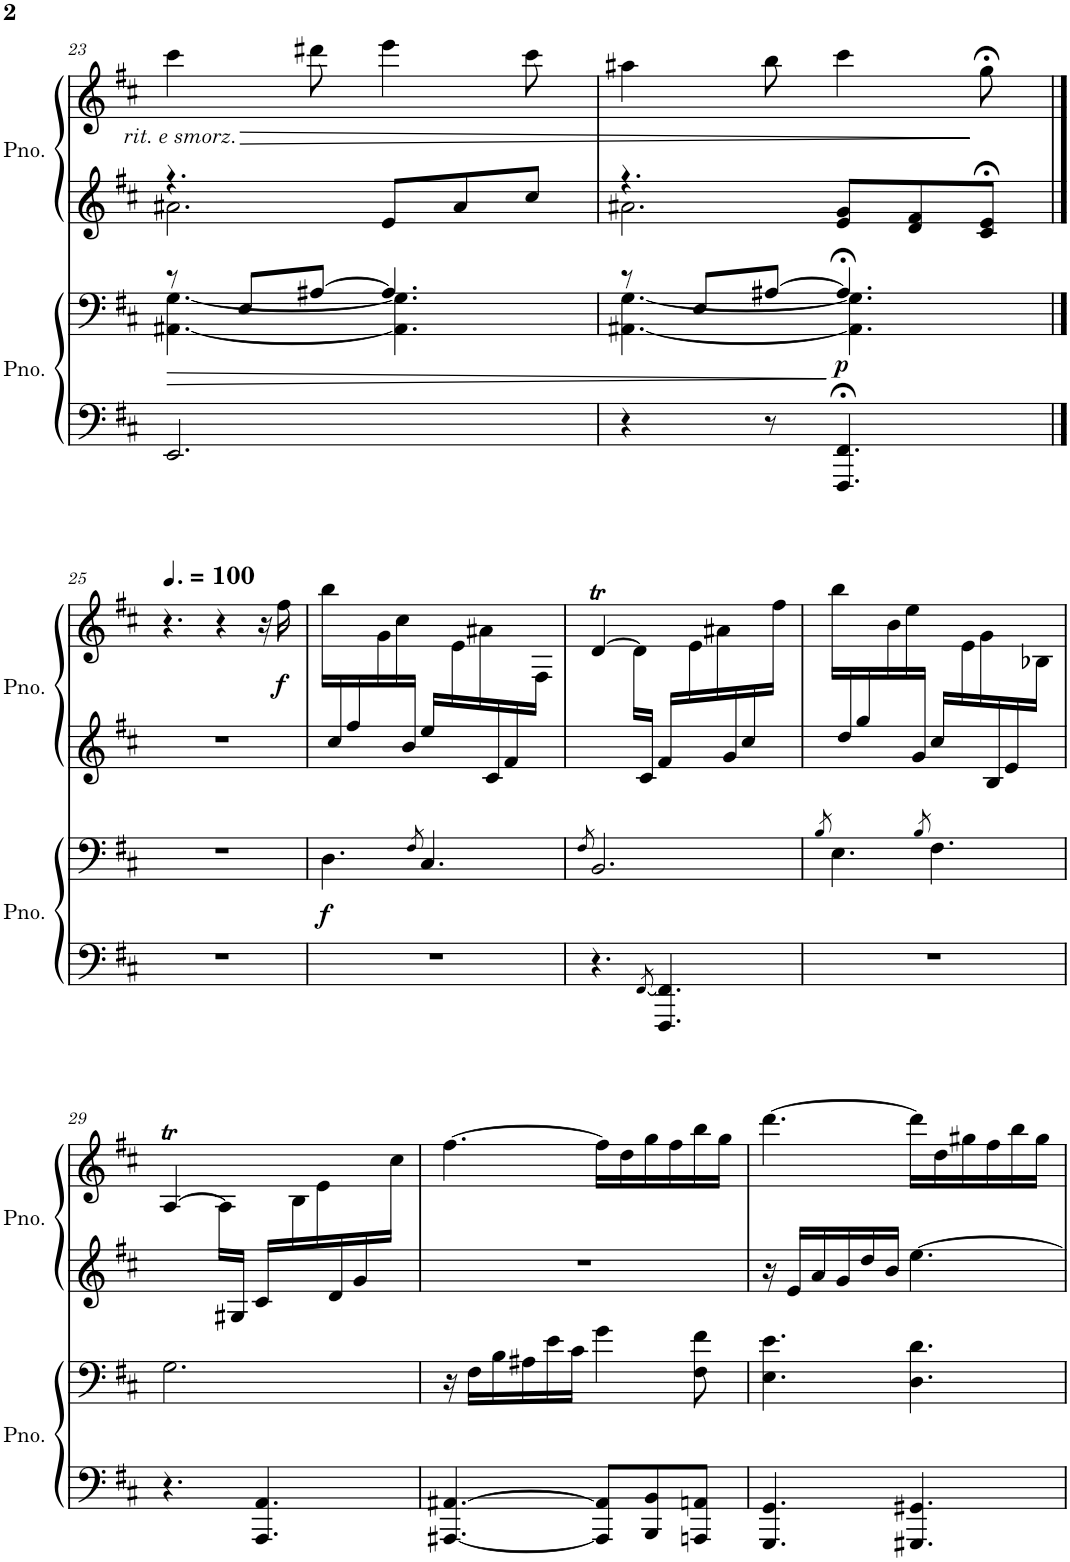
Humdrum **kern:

**kern	**kern	**dynam	**kern	**kern	**dynam
*part2	*part2	*part2	*part1	*part1	*part1
*staff4	*staff3	*staff3/4	*staff2	*staff1	*staff1/2
*I"Piano	*	*	*I"Piano	*	*
*I'Pno.	*	*	*I'Pno.	*	*
!!LO:PB:g=z
*clefF4	*clefF4	*	*clefG2	*clefG2	*
*k[f#c#]	*k[f#c#]	*	*k[f#c#]	*k[f#c#]	*
*M6/8	*M6/8	*	*M6/8	*M6/8	*
=23	=23	=23	=23	=23	=23
!	!	!	!	!LO:TX:b:i:t=rit. e smorz.	!
!	!	!LO:HP:b	!	!	!LO:HP:b
*	*^	*	*^	*	*
2.EE/	8r	[4.AA#X\ [4.G\	>	4.r	2.a#X\	4ccc#\	>
.	8E/L	.	.	.	.	.	.
.	[8A#X/J	.	.	.	.	8ddd#X\	.
.	4.A#/]	4.AA#\] 4.G\]	.	8e/L	.	4eee\	.
.	.	.	.	8a#/	.	.	.
.	.	.	.	8cc#/J	.	8ccc#\	.
=24	=24	=24	=24	=24	=24	=24	=24
4r	8r	[4.AA#X\ [4.G\	.	4.r	2.a#X\	4aa#X\	.
.	8E/L	.	.	.	.	.	.
8r	[8A#X/J	.	.	.	.	8bb\	.
!	!	!	!LO:DY:n=1:b	!	!	!	!
4.FFF#/;< 4.FF#/;<	4.A#;</]	4.AA#\] 4.G\]	] p	8e/ 8g/L	.	4ccc#\	.
.	.	.	.	8d/ 8f#/	.	.	.
.	.	.	.	8c#/;< 8e/;<J	.	8gg;<\	]
*	*v	*v	*	*	*	*	*
*	*	*	*v	*v	*	*
!!LO:LB:g=z
==25	==25	==25	==25	==25	==25
*	*	*	*	*MM150	*
2.r	2.r	.	2.r	4.r	.
.	.	.	.	4r	.
.	.	.	.	16r	.
!	!	!	!	!	!LO:DY:b
.	.	.	.	16ff#\	f
=26	=26	=26	=26	=26	=26
*	*	*	*^	*	*
!	!	!LO:DY:b	!	!	!	!
2.r	4.D\	f	16ryy	2.ryy	16bb\LL	.
.	.	.	16cc#/	.	8ryy	.
.	.	.	16ff#/	.	.	.
.	.	.	8ryy	.	16g\	.
.	.	.	.	.	16cc#\	.
.	.	.	16b/JJ	.	8ryy	.
.	8qF#/	.	.	.	.	.
.	4.C#/	.	16ee/LL	.	.	.
.	.	.	8ryy	.	16e\	.
.	.	.	.	.	16a#X\	.
.	.	.	16c#/	.	8ryy	.
.	.	.	16f#/	.	.	.
.	.	.	16ryy	.	16F#\JJ	.
=27	=27	=27	=27	=27	=27	=27
.	8qF#/	.	.	.	.	.
4.r	2.BB/	.	16ryy	2.ryy	[4dT/	.
.	.	.	.	.	16d\LL]	.
.	.	.	16c#/JJ	.	8ryy	.
[8qFF#/	.	.	.	.	.	.
4.FFF#/ 4.FF#/]	.	.	16f#/LL	.	.	.
.	.	.	8ryy	.	16e\	.
.	.	.	.	.	16a#X\	.
.	.	.	16g/	.	8ryy	.
.	.	.	16cc#/	.	.	.
.	.	.	16ryy	.	16ff#\JJ	.
=28	=28	=28	=28	=28	=28	=28
.	8qB/	.	.	.	.	.
2.r	4.E\	.	16ryy	2.ryy	16bb\LL	.
.	.	.	16dd/	.	8ryy	.
.	.	.	16gg/	.	.	.
.	.	.	8ryy	.	16b\	.
.	.	.	.	.	16ee\	.
.	.	.	16g/JJ	.	8ryy	.
.	8qB/	.	.	.	.	.
.	4.F#\	.	16cc#/LL	.	.	.
.	.	.	8ryy	.	16e\	.
.	.	.	.	.	16g\	.
.	.	.	16B/	.	8ryy	.
.	.	.	16e/	.	.	.
.	.	.	16ryy	.	16B-X\JJ	.
!!LO:LB:g=z
=29	=29	=29	=29	=29	=29	=29
4.r	2.G\	.	16ryy	2.ryy	[4AT/	.
.	.	.	.	.	16A\LL]	.
.	.	.	16G#X/JJ	.	8ryy	.
4.AAA/ 4.AA/	.	.	16c#/LL	.	.	.
.	.	.	8ryy	.	16B\	.
.	.	.	.	.	16e\	.
.	.	.	16d/	.	8ryy	.
.	.	.	16g/	.	.	.
.	.	.	16ryy	.	16cc#\JJ	.
*	*	*	*v	*v	*	*
=30	=30	=30	=30	=30	=30
[4.AAA#X/ [4.AA#X/	16r	.	2.r	[4.ff#\	.
.	16F#\LL	.	.	.	.
.	16B\	.	.	.	.
.	16A#X\	.	.	.	.
.	16e\	.	.	.	.
.	16c#\JJ	.	.	.	.
8AAA#/] 8AA#/]L	4g\	.	.	16ff#\LL]	.
.	.	.	.	16dd\	.
8BBB/ 8BB/	.	.	.	16gg\	.
.	.	.	.	16ff#\	.
8AAAn/ 8AAn/J	8F#\ 8f#\	.	.	16bb\	.
.	.	.	.	16gg\JJ	.
=31	=31	=31	=31	=31	=31
4.GGG/ 4.GG/	4.E\ 4.e\	.	16r	[4.ddd\	.
.	.	.	16e/LL	.	.
.	.	.	16a/	.	.
.	.	.	16g/	.	.
.	.	.	16dd/	.	.
.	.	.	16b/JJ	.	.
4.GGG#X/ 4.GG#X/	4.D\ 4.d\	.	[4.ee\	16ddd\LL]	.
.	.	.	.	16dd\	.
.	.	.	.	16gg#X\	.
.	.	.	.	16ff#\	.
.	.	.	.	16bb\	.
.	.	.	.	16gg#\JJ	.
=	=	=	=	=	=
*-	*-	*-	*-	*-	*-
